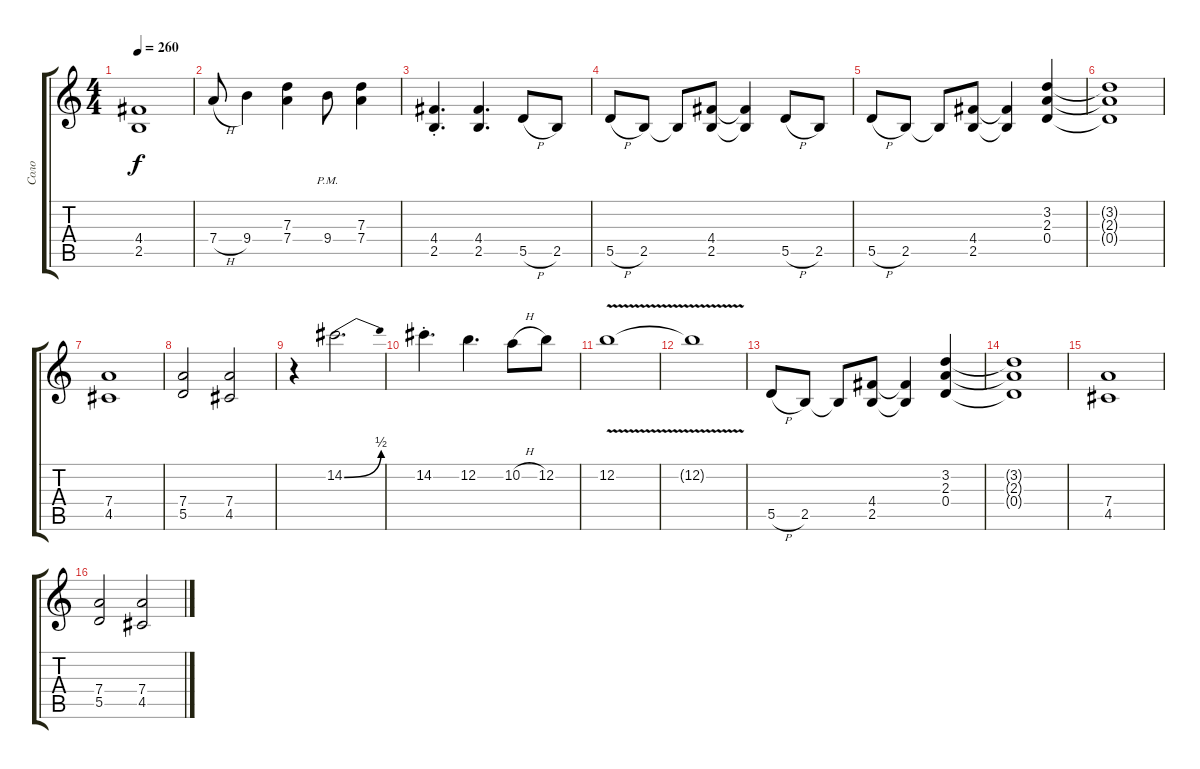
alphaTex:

\track ("Соло" "Соло") {instrument distortionguitar}
\staff {score tabs}
\tuning (E4 B3 G3 D3 A2 E2) {hide}
\ts (4 4)
\tempo 260
\clef g2
\ks c
(4.4 2.5).1{dy f} |
7.4{h}.8 9.4.4 (7.3 7.4).4 9.4{pm}.8 (7.3 7.4).4 |
(4.4{st} 2.5{st}).4{d} (4.4 2.5).4{d} 5.5{h}.8 2.5.8 |
5.5{h}.8 2.5.8 2.5{t}.8 (4.4 2.5).8 (4.4{t} 2.5{t}).4 5.5{h}.8 2.5.8 |
5.5{h}.8 2.5.8 2.5{t}.8 (4.4 2.5).8 (4.4{t} 2.5{t}).4 (3.2 2.3 0.4).4 |
(3.2{t} 2.3{t} 0.4{t}).1 |
(7.4 4.5).1 |
(7.4 5.5).2 (7.4 4.5).2 |
r.4 14.2{be (bend 0 0 60 2)}.2{d} |
14.2{st}.4{d} 12.2.4{d} 10.2{h}.8 12.2.8 |
12.2{v}.1 |
12.2{t}.1 |
5.5{h}.8 2.5.8 2.5{t}.8 (4.4 2.5).8 (4.4{t} 2.5{t}).4 (3.2 2.3 0.4).4 |
(3.2{t} 2.3{t} 0.4{t}).1 |
(7.4 4.5).1 |
(7.4 5.5).2 (7.4 4.5).2
